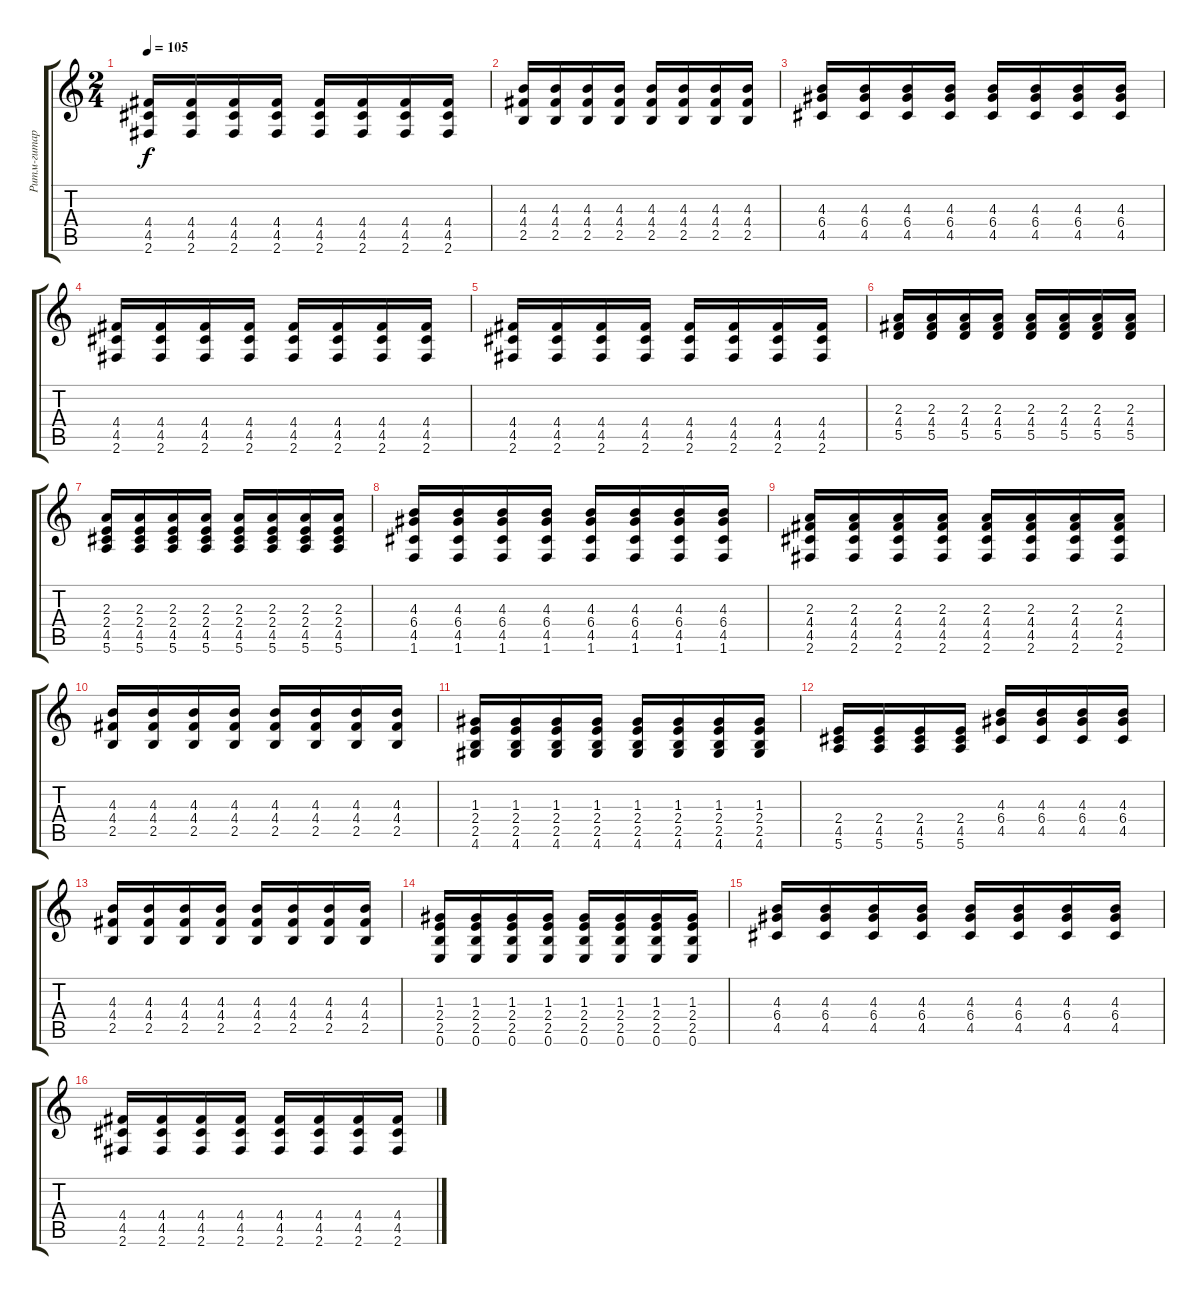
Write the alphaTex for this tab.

\track ("Ритм-гитара " "Ритм-гитар") {instrument overdrivenguitar}
\staff {score tabs}
\tuning (E4 B3 G3 D3 A2 E2) {hide}
\ts (2 4)
\tempo 105
\clef g2
\ks c
(4.4 4.5 2.6).16{dy f} (4.4 4.5 2.6).16 (4.4 4.5 2.6).16 (4.4 4.5 2.6).16 (4.4 4.5 2.6).16 (4.4 4.5 2.6).16 (4.4 4.5 2.6).16 (4.4 4.5 2.6).16 |
(4.3 4.4 2.5).16 (4.3 4.4 2.5).16 (4.3 4.4 2.5).16 (4.3 4.4 2.5).16 (4.3 4.4 2.5).16 (4.3 4.4 2.5).16 (4.3 4.4 2.5).16 (4.3 4.4 2.5).16 |
(4.3 6.4 4.5).16 (4.3 6.4 4.5).16 (4.3 6.4 4.5).16 (4.3 6.4 4.5).16 (4.3 6.4 4.5).16 (4.3 6.4 4.5).16 (4.3 6.4 4.5).16 (4.3 6.4 4.5).16 |
(4.4 4.5 2.6).16 (4.4 4.5 2.6).16 (4.4 4.5 2.6).16 (4.4 4.5 2.6).16 (4.4 4.5 2.6).16 (4.4 4.5 2.6).16 (4.4 4.5 2.6).16 (4.4 4.5 2.6).16 |
(4.4 4.5 2.6).16 (4.4 4.5 2.6).16 (4.4 4.5 2.6).16 (4.4 4.5 2.6).16 (4.4 4.5 2.6).16 (4.4 4.5 2.6).16 (4.4 4.5 2.6).16 (4.4 4.5 2.6).16 |
(2.3 4.4 5.5).16 (2.3 4.4 5.5).16 (2.3 4.4 5.5).16 (2.3 4.4 5.5).16 (2.3 4.4 5.5).16 (2.3 4.4 5.5).16 (2.3 4.4 5.5).16 (2.3 4.4 5.5).16 |
(2.3 2.4 4.5 5.6).16 (2.3 2.4 4.5 5.6).16 (2.3 2.4 4.5 5.6).16 (2.3 2.4 4.5 5.6).16 (2.3 2.4 4.5 5.6).16 (2.3 2.4 4.5 5.6).16 (2.3 2.4 4.5 5.6).16 (2.3 2.4 4.5 5.6).16 |
(4.3 6.4 4.5 1.6).16 (4.3 6.4 4.5 1.6).16 (4.3 6.4 4.5 1.6).16 (4.3 6.4 4.5 1.6).16 (4.3 6.4 4.5 1.6).16 (4.3 6.4 4.5 1.6).16 (4.3 6.4 4.5 1.6).16 (4.3 6.4 4.5 1.6).16 |
(2.3 4.4 4.5 2.6).16 (2.3 4.4 4.5 2.6).16 (2.3 4.4 4.5 2.6).16 (2.3 4.4 4.5 2.6).16 (2.3 4.4 4.5 2.6).16 (2.3 4.4 4.5 2.6).16 (2.3 4.4 4.5 2.6).16 (2.3 4.4 4.5 2.6).16 |
(4.3 4.4 2.5).16 (4.3 4.4 2.5).16 (4.3 4.4 2.5).16 (4.3 4.4 2.5).16 (4.3 4.4 2.5).16 (4.3 4.4 2.5).16 (4.3 4.4 2.5).16 (4.3 4.4 2.5).16 |
(1.3 2.4 2.5 4.6).16 (1.3 2.4 2.5 4.6).16 (1.3 2.4 2.5 4.6).16 (1.3 2.4 2.5 4.6).16 (1.3 2.4 2.5 4.6).16 (1.3 2.4 2.5 4.6).16 (1.3 2.4 2.5 4.6).16 (1.3 2.4 2.5 4.6).16 |
(2.4 4.5 5.6).16 (2.4 4.5 5.6).16 (2.4 4.5 5.6).16 (2.4 4.5 5.6).16 (4.3 6.4 4.5).16 (4.3 6.4 4.5).16 (4.3 6.4 4.5).16 (4.3 6.4 4.5).16 |
(4.3 4.4 2.5).16 (4.3 4.4 2.5).16 (4.3 4.4 2.5).16 (4.3 4.4 2.5).16 (4.3 4.4 2.5).16 (4.3 4.4 2.5).16 (4.3 4.4 2.5).16 (4.3 4.4 2.5).16 |
(1.3 2.4 2.5 0.6).16 (1.3 2.4 2.5 0.6).16 (1.3 2.4 2.5 0.6).16 (1.3 2.4 2.5 0.6).16 (1.3 2.4 2.5 0.6).16 (1.3 2.4 2.5 0.6).16 (1.3 2.4 2.5 0.6).16 (1.3 2.4 2.5 0.6).16 |
(4.3 6.4 4.5).16 (4.3 6.4 4.5).16 (4.3 6.4 4.5).16 (4.3 6.4 4.5).16 (4.3 6.4 4.5).16 (4.3 6.4 4.5).16 (4.3 6.4 4.5).16 (4.3 6.4 4.5).16 |
(4.4 4.5 2.6).16 (4.4 4.5 2.6).16 (4.4 4.5 2.6).16 (4.4 4.5 2.6).16 (4.4 4.5 2.6).16 (4.4 4.5 2.6).16 (4.4 4.5 2.6).16 (4.4 4.5 2.6).16
